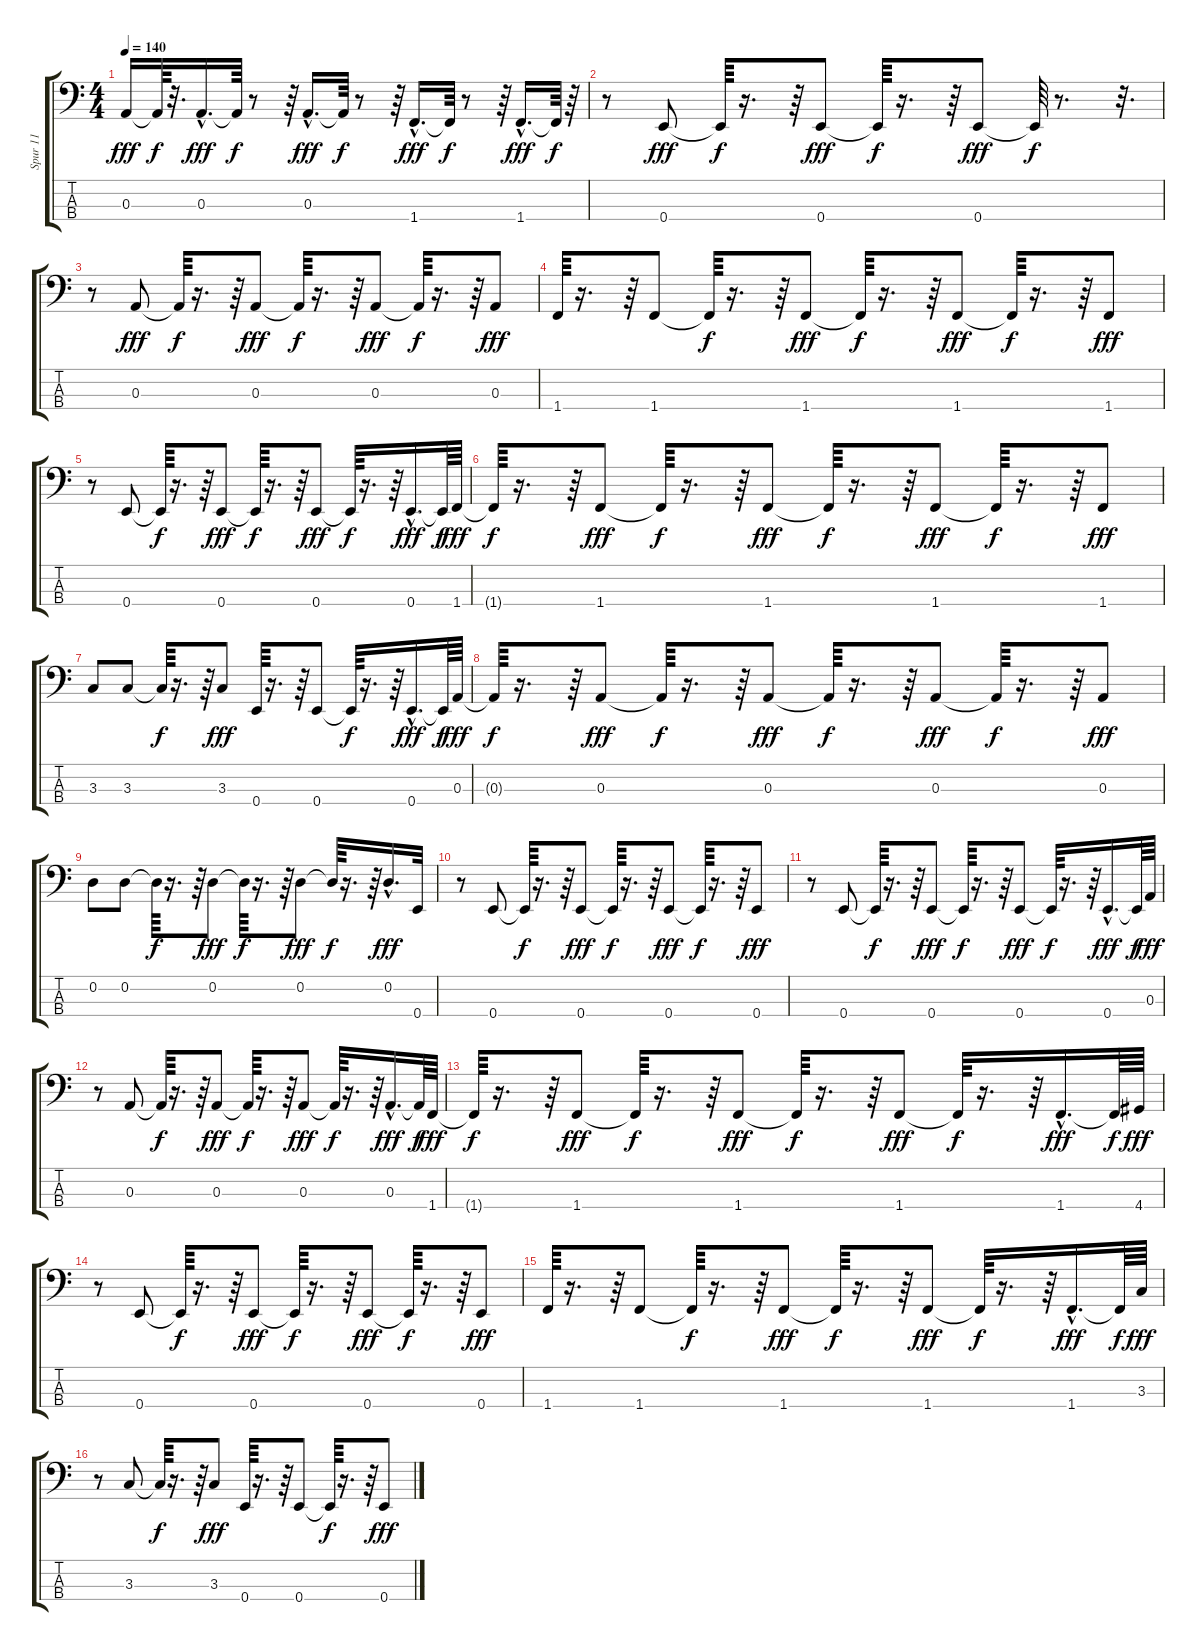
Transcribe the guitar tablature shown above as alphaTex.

\track ("Spur 11" "Spur 11") {instrument synthbass1}
\staff {score tabs}
\tuning (G2 D2 A1 E1) {hide}
\ts (4 4)
\tempo 140
\clef f4
\ks c
0.3.16{dy fff} 0.3{t}.64{dy f} r.32{d} 0.3{hac}.16{d dy fff} 0.3{t}.64{dy f} r.8 r.64 0.3{hac}.16{d dy fff} 0.3{t}.64{dy f} r.8 r.64 1.4{hac}.16{d dy fff} 1.4{t}.64{dy f} r.8 r.64 1.4{hac}.16{d dy fff} 1.4{t}.64{dy f} r.64 |
r.8 0.4.8{dy fff} 0.4{t}.64{dy f} r.16{d} r.64 0.4.8{dy fff} 0.4{t}.64{dy f} r.16{d} r.64 0.4.8{dy fff} 0.4{t}.64{dy f} r.8{d} r.32{d} |
r.8 0.3.8{dy fff} 0.3{t}.64{dy f} r.16{d} r.64 0.3.8{dy fff} 0.3{t}.64{dy f} r.16{d} r.64 0.3.8{dy fff} 0.3{t}.64{dy f} r.16{d} r.64 0.3.8{dy fff} |
1.4.64 r.16{d} r.64 1.4.8 1.4{t}.64{dy f} r.16{d} r.64 1.4.8{dy fff} 1.4{t}.64{dy f} r.16{d} r.64 1.4.8{dy fff} 1.4{t}.64{dy f} r.16{d} r.64 1.4.8{dy fff} |
r.8 0.4.8 0.4{t}.64{dy f} r.16{d} r.64 0.4.8{dy fff} 0.4{t}.64{dy f} r.16{d} r.64 0.4.8{dy fff} 0.4{t}.64{dy f} r.16{d} r.64 0.4{hac}.16{d dy fff} 0.4{t}.64{dy f} 1.4.64{dy fff} |
1.4{t}.64{dy f} r.16{d} r.64 1.4.8{dy fff} 1.4{t}.64{dy f} r.16{d} r.64 1.4.8{dy fff} 1.4{t}.64{dy f} r.16{d} r.64 1.4.8{dy fff} 1.4{t}.64{dy f} r.16{d} r.64 1.4.8{dy fff} |
3.3.8 3.3.8 3.3{t}.64{dy f} r.16{d} r.64 3.3.8{dy fff} 0.4.64 r.16{d} r.64 0.4.8 0.4{t}.64{dy f} r.16{d} r.64 0.4{hac}.16{d dy fff} 0.4{t}.64{dy f} 0.3.64{dy fff} |
0.3{t}.64{dy f} r.16{d} r.64 0.3.8{dy fff} 0.3{t}.64{dy f} r.16{d} r.64 0.3.8{dy fff} 0.3{t}.64{dy f} r.16{d} r.64 0.3.8{dy fff} 0.3{t}.64{dy f} r.16{d} r.64 0.3.8{dy fff} |
0.2.8 0.2.8 0.2{t}.64{dy f} r.16{d} r.64 0.2.8{dy fff} 0.2{t}.64{dy f} r.16{d} r.64 0.2.8{dy fff} 0.2{t}.64{dy f} r.16{d} r.64 0.2{hac}.16{d dy fff} 0.4.32 |
r.8 0.4.8 0.4{t}.64{dy f} r.16{d} r.64 0.4.8{dy fff} 0.4{t}.64{dy f} r.16{d} r.64 0.4.8{dy fff} 0.4{t}.64{dy f} r.16{d} r.64 0.4.8{dy fff} |
r.8 0.4.8 0.4{t}.64{dy f} r.16{d} r.64 0.4.8{dy fff} 0.4{t}.64{dy f} r.16{d} r.64 0.4.8{dy fff} 0.4{t}.64{dy f} r.16{d} r.64 0.4{hac}.16{d dy fff} 0.4{t}.64{dy f} 0.3.64{dy fff} |
r.8 0.3.8 0.3{t}.64{dy f} r.16{d} r.64 0.3.8{dy fff} 0.3{t}.64{dy f} r.16{d} r.64 0.3.8{dy fff} 0.3{t}.64{dy f} r.16{d} r.64 0.3{hac}.16{d dy fff} 0.3{t}.64{dy f} 1.4.64{dy fff} |
1.4{t}.64{dy f} r.16{d} r.64 1.4.8{dy fff} 1.4{t}.64{dy f} r.16{d} r.64 1.4.8{dy fff} 1.4{t}.64{dy f} r.16{d} r.64 1.4.8{dy fff} 1.4{t}.64{dy f} r.16{d} r.64 1.4{hac}.16{d dy fff} 1.4{t}.64{dy f} 4.4.64{dy fff} |
r.8 0.4.8 0.4{t}.64{dy f} r.16{d} r.64 0.4.8{dy fff} 0.4{t}.64{dy f} r.16{d} r.64 0.4.8{dy fff} 0.4{t}.64{dy f} r.16{d} r.64 0.4.8{dy fff} |
1.4.64 r.16{d} r.64 1.4.8 1.4{t}.64{dy f} r.16{d} r.64 1.4.8{dy fff} 1.4{t}.64{dy f} r.16{d} r.64 1.4.8{dy fff} 1.4{t}.64{dy f} r.16{d} r.64 1.4{hac}.16{d dy fff} 1.4{t}.64{dy f} 3.3.64{dy fff} |
r.8 3.3.8 3.3{t}.64{dy f} r.16{d} r.64 3.3.8{dy fff} 0.4.64 r.16{d} r.64 0.4.8 0.4{t}.64{dy f} r.16{d} r.64 0.4.8{dy fff}
